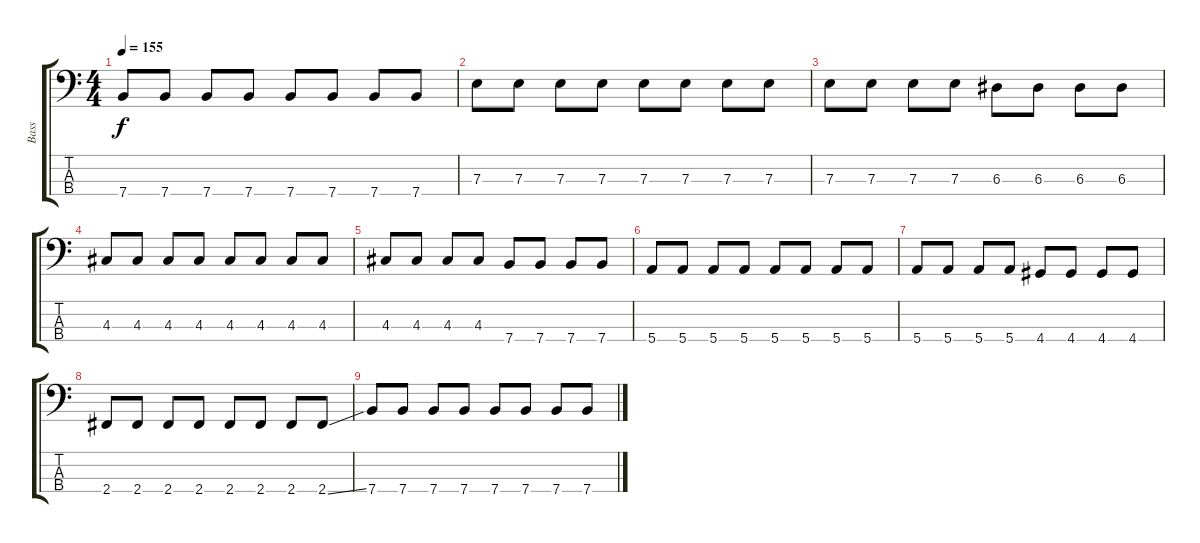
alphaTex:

\track ("Bass" "Bass") {instrument electricbasspick}
\staff {score tabs}
\tuning (G2 D2 A1 E1) {hide}
\ts (4 4)
\tempo 155
\clef f4
\ks c
7.4.8{dy f} 7.4.8 7.4.8 7.4.8 7.4.8 7.4.8 7.4.8 7.4.8 |
7.3.8 7.3.8 7.3.8 7.3.8 7.3.8 7.3.8 7.3.8 7.3.8 |
7.3.8 7.3.8 7.3.8 7.3.8 6.3.8 6.3.8 6.3.8 6.3.8 |
4.3.8{volume 11} 4.3.8 4.3.8 4.3.8 4.3.8 4.3.8 4.3.8 4.3.8 |
4.3.8{volume 9} 4.3.8 4.3.8 4.3.8 7.4.8 7.4.8 7.4.8 7.4.8 |
5.4.8{volume 7} 5.4.8 5.4.8 5.4.8 5.4.8 5.4.8 5.4.8 5.4.8 |
5.4.8{volume 5} 5.4.8 5.4.8 5.4.8 4.4.8 4.4.8 4.4.8 4.4.8 |
2.4.8{volume 3} 2.4.8 2.4.8 2.4.8 2.4.8 2.4.8 2.4.8 2.4{ss}.8 |
7.4.8{volume 1} 7.4.8 7.4.8 7.4.8 7.4.8 7.4.8 7.4.8 7.4.8
